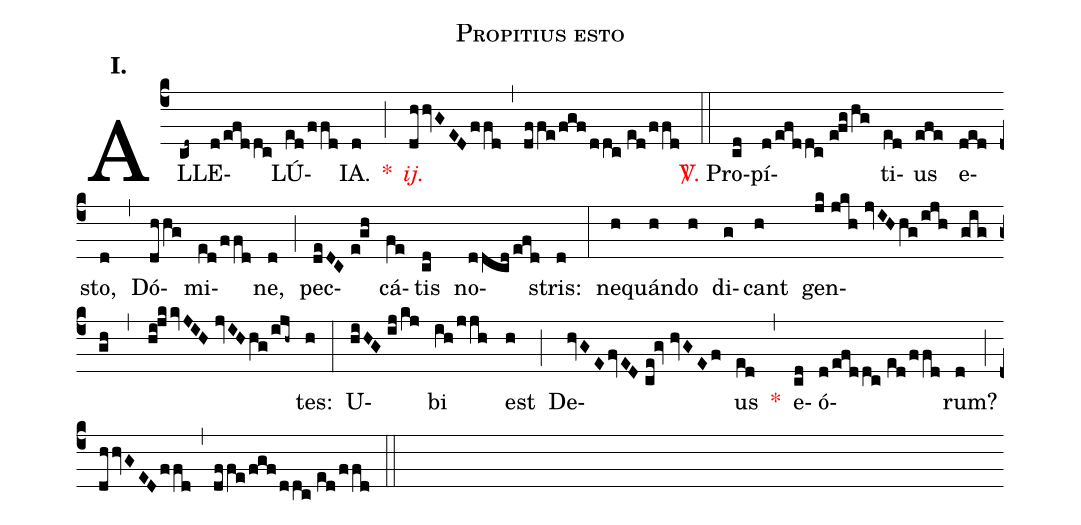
name:Propitius esto;
mode:I.;
office-part:Alleluia;
%%
(c4) AL(cd~)LE(d/efddc)LÚ(ed/ffd)IA.(d) <v>\red{*}</v>(;) <v>\redit{ij.}</v>(dhhvGEDffd) (,) (dffe/fgf/ddc//ed/ffd) (::) <v>\red{\Vbar.}</v> Pro(cd)pí(d/efddc//e!fg/hg)ti(ed)us(efe) e(ded)sto,(d) (,) Dó(dhhg)mi(ed/ffd)ne,(d) (;) pec(deDC//e!gh)cá(fe)tis(cd) no(ddcd/efd)stris:(d) (:) ne(h)quán(h)do(h) di(g)cant(h) gen(jk//jkh//jvIHhg/ijh giggh,hi!jkkvJIH//jvIHhg/ijh~)tes:(h) (:) U(hiHG//ij/kj)bi(ih/jjh) est(h) (;) De(hvGE/fvED//ce!gv//hvGEf)us(ed) <v>\red{*}</v>(,) e(cd)ó(d/efddc//ed/ffd)rum?(d) (;) (dhhvGEDffd) (,) (dffe/fgf/ddc//ed/ffd) (::)
